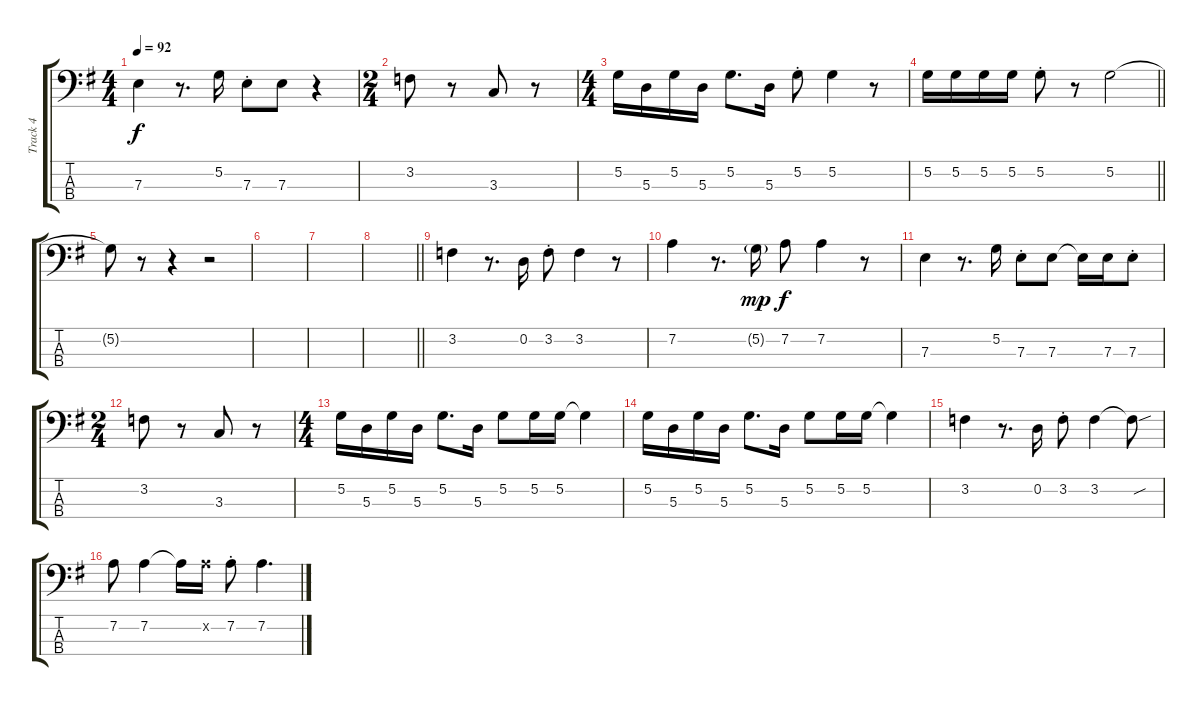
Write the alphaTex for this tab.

\track ("Track 4" "Track 4") {instrument electricbassfinger}
\staff {score tabs}
\tuning (G2 D2 A1 E1) {hide}
\ts (4 4)
\tempo 92
\clef f4
\ks g
7.3.4{dy f} r.8{d} 5.2.16 7.3{st}.8 7.3.8 r.4 |
\ts (2 4)
3.2.8 r.8 3.3.8 r.8 |
\ts (4 4)
5.2.16 5.3.16 5.2.16 5.3.16 5.2.8{d} 5.3.16 5.2{st}.8 5.2.4 r.8 |
\barLineRight lightlight
5.2.16 5.2.16 5.2.16 5.2.16 5.2{st}.8 r.8 5.2.2 |
5.2{t}.8 r.8 r.4 r.2 |
|
|
\barLineRight lightlight
|
3.2.4 r.8{d} 0.2.16 3.2{st}.8 3.2.4 r.8 |
7.2.4 r.8{d} 5.2{g}.16{dy mp} 7.2.8{dy f} 7.2.4 r.8 |
7.3.4 r.8{d} 5.2.16 7.3{st}.8 7.3.8 7.3{t}.16 7.3.16 7.3{st}.8 |
\ts (2 4)
3.2.8 r.8 3.3.8 r.8 |
\ts (4 4)
5.2.16 5.3.16 5.2.16 5.3.16 5.2.8{d} 5.3.16 5.2.8 5.2.16 5.2.16 5.2{t}.4 |
5.2.16 5.3.16 5.2.16 5.3.16 5.2.8{d} 5.3.16 5.2.8 5.2.16 5.2.16 5.2{t}.4 |
3.2.4 r.8{d} 0.2.16 3.2{st}.8 3.2.4 3.2{sou t}.8 |
7.2.8 7.2.4 7.2{t}.16 7.2{x}.16 7.2{st}.8 7.2.4{d}
